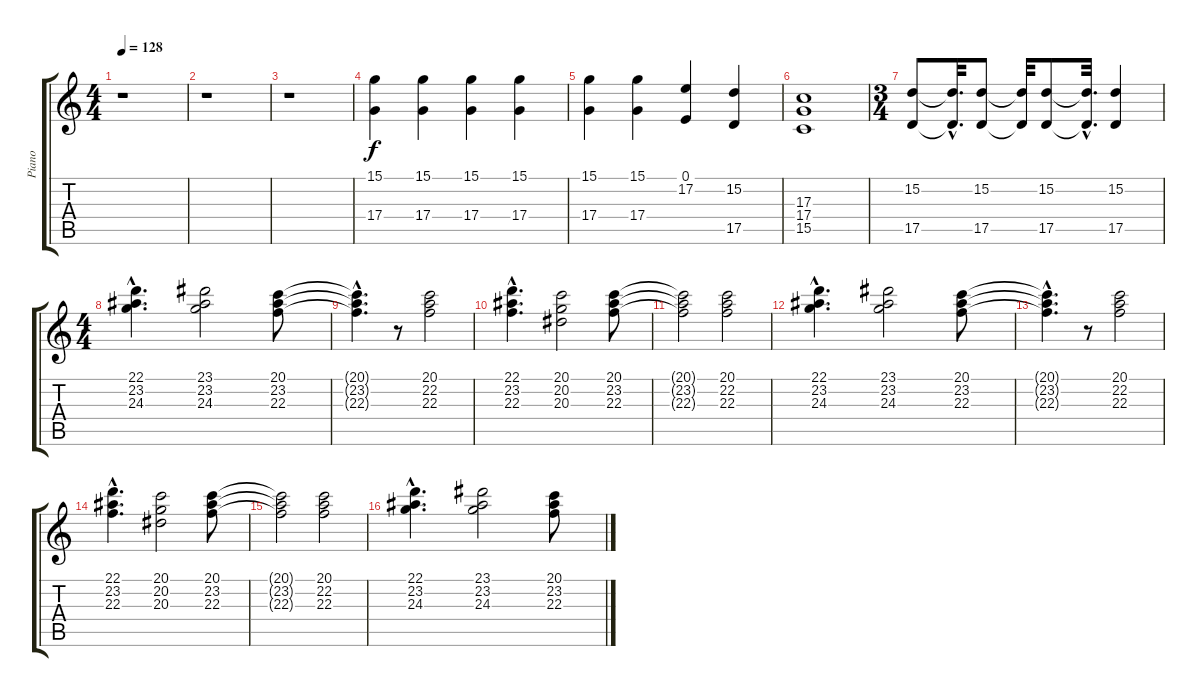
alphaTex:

\track ("Piano" "Piano") {instrument electricgrandpiano}
\staff {score tabs}
\tuning (E4 B3 G3 D3 A2 E2) {hide}
\ts (4 4)
\tempo 128
\clef g2
\ks c
r.1{dy f} |
r.1 |
r.1 |
(15.1 17.4).4 (15.1 17.4).4 (15.1 17.4).4 (15.1 17.4).4 |
(15.1 17.4).4 (15.1 17.4).4 (0.1 17.2).4 (15.2 17.5).4 |
(17.3 17.4 15.5).1 |
\ts (3 4)
(15.2 17.5).8 (15.2{hac t} 17.5{hac t}).32{d} (15.2 17.5).8 (15.2{t} 17.5{t}).32 (15.2 17.5).8 (15.2{hac t} 17.5{hac t}).32{d} (15.2 17.5).4 |
\ts (4 4)
(22.1{hac} 23.2{hac} 24.3{hac}).4{d} (23.1 23.2 24.3).2 (20.1 23.2 22.3).8 |
(20.1{hac t} 23.2{hac t} 22.3{hac t}).4{d} r.8 (20.1 22.2 22.3).2 |
(22.1{hac} 23.2{hac} 22.3{hac}).4{d} (20.1 20.2 20.3).2 (20.1 23.2 22.3).8 |
(20.1{t} 23.2{t} 22.3{t}).2 (20.1 22.2 22.3).2 |
(22.1{hac} 23.2{hac} 24.3{hac}).4{d} (23.1 23.2 24.3).2 (20.1 23.2 22.3).8 |
(20.1{hac t} 23.2{hac t} 22.3{hac t}).4{d} r.8 (20.1 22.2 22.3).2 |
(22.1{hac} 23.2{hac} 22.3{hac}).4{d} (20.1 20.2 20.3).2 (20.1 23.2 22.3).8 |
(20.1{t} 23.2{t} 22.3{t}).2 (20.1 22.2 22.3).2 |
(22.1{hac} 23.2{hac} 24.3{hac}).4{d} (23.1 23.2 24.3).2 (20.1 23.2 22.3).8
